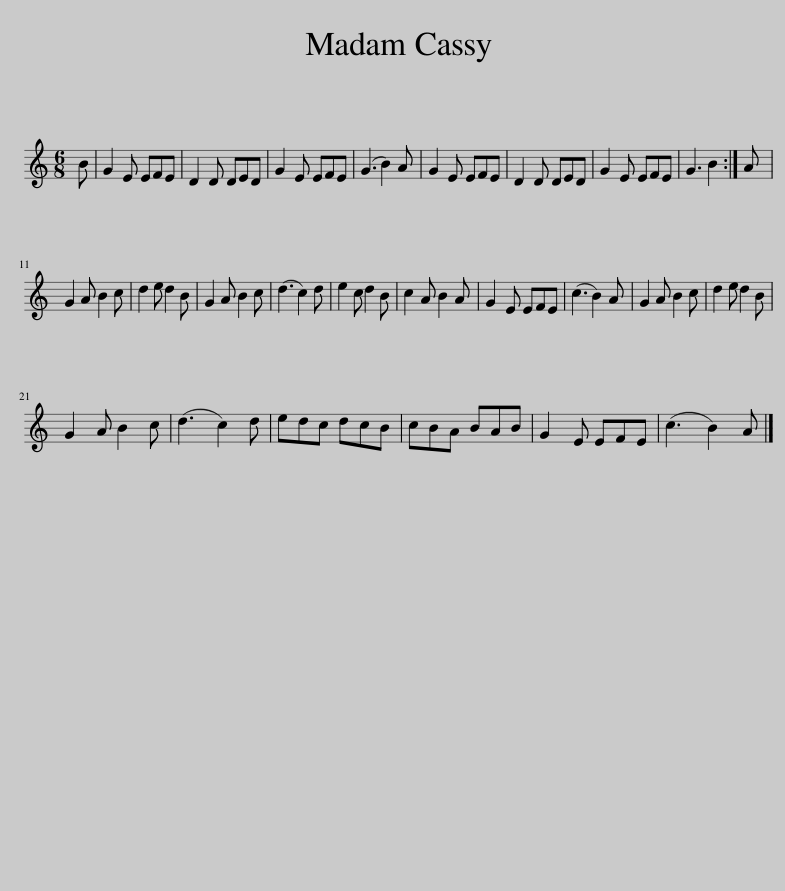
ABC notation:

X:1
L:1/8
M:6/8
I:linebreak $
K:C
V:1 treble
V:1
 B | G2 E EFE | D2 D DED | G2 E EFE | (G3 B2) A | %5
 G2 E EFE | D2 D DED | G2 E EFE | G3 B2 :| A |$ %10
 G2 A B2 c | d2 e d2 B | G2 A B2 c | (d3 c2) d | e2 c d2 B | %15
 c2 A B2 A | G2 E EFE | (c3 B2) A | G2 A B2 c | d2 e d2 B |$ %20
 G2 A B2 c | (d3 c2) d | edc dcB | cBA BAB | G2 E EFE | %25
 (c3 B2) A |] %26
